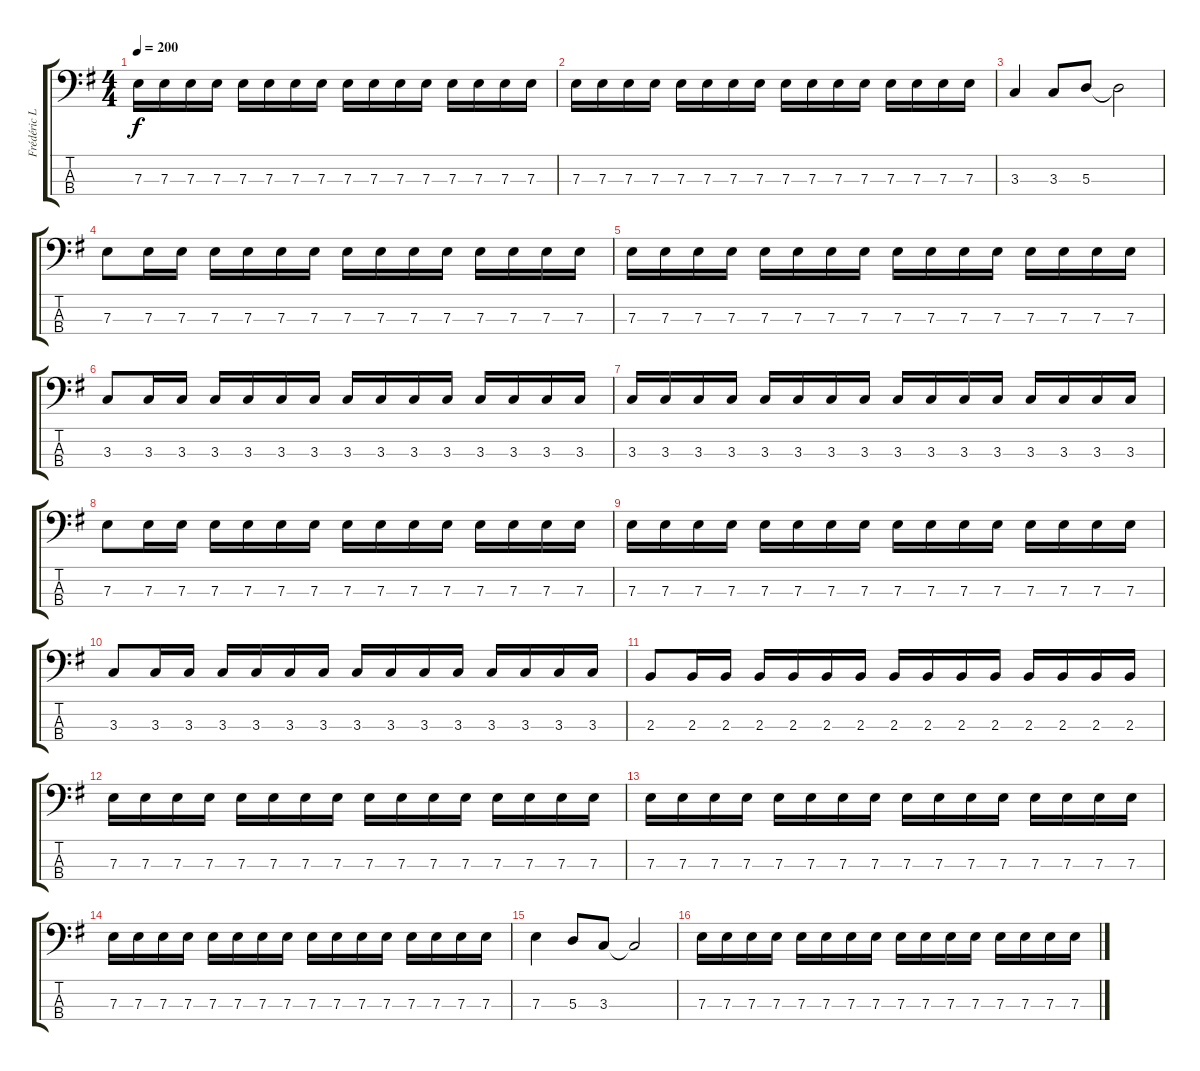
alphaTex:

\track ("Frédéric Leclercq" "Frédéric L") {instrument electricbasspick}
\staff {score tabs}
\tuning (G2 D2 A1 E1) {hide}
\ts (4 4)
\tempo 200
\clef f4
\ks g
7.3.16{dy f} 7.3.16 7.3.16 7.3.16 7.3.16 7.3.16 7.3.16 7.3.16 7.3.16 7.3.16 7.3.16 7.3.16 7.3.16 7.3.16 7.3.16 7.3.16 |
7.3.16 7.3.16 7.3.16 7.3.16 7.3.16 7.3.16 7.3.16 7.3.16 7.3.16 7.3.16 7.3.16 7.3.16 7.3.16 7.3.16 7.3.16 7.3.16 |
3.3.4 3.3.8 5.3.8 5.3{t}.2 |
7.3.8 7.3.16 7.3.16 7.3.16 7.3.16 7.3.16 7.3.16 7.3.16 7.3.16 7.3.16 7.3.16 7.3.16 7.3.16 7.3.16 7.3.16 |
7.3.16 7.3.16 7.3.16 7.3.16 7.3.16 7.3.16 7.3.16 7.3.16 7.3.16 7.3.16 7.3.16 7.3.16 7.3.16 7.3.16 7.3.16 7.3.16 |
3.3.8 3.3.16 3.3.16 3.3.16 3.3.16 3.3.16 3.3.16 3.3.16 3.3.16 3.3.16 3.3.16 3.3.16 3.3.16 3.3.16 3.3.16 |
3.3.16 3.3.16 3.3.16 3.3.16 3.3.16 3.3.16 3.3.16 3.3.16 3.3.16 3.3.16 3.3.16 3.3.16 3.3.16 3.3.16 3.3.16 3.3.16 |
7.3.8 7.3.16 7.3.16 7.3.16 7.3.16 7.3.16 7.3.16 7.3.16 7.3.16 7.3.16 7.3.16 7.3.16 7.3.16 7.3.16 7.3.16 |
7.3.16 7.3.16 7.3.16 7.3.16 7.3.16 7.3.16 7.3.16 7.3.16 7.3.16 7.3.16 7.3.16 7.3.16 7.3.16 7.3.16 7.3.16 7.3.16 |
3.3.8 3.3.16 3.3.16 3.3.16 3.3.16 3.3.16 3.3.16 3.3.16 3.3.16 3.3.16 3.3.16 3.3.16 3.3.16 3.3.16 3.3.16 |
2.3.8 2.3.16 2.3.16 2.3.16 2.3.16 2.3.16 2.3.16 2.3.16 2.3.16 2.3.16 2.3.16 2.3.16 2.3.16 2.3.16 2.3.16 |
7.3.16 7.3.16 7.3.16 7.3.16 7.3.16 7.3.16 7.3.16 7.3.16 7.3.16 7.3.16 7.3.16 7.3.16 7.3.16 7.3.16 7.3.16 7.3.16 |
7.3.16 7.3.16 7.3.16 7.3.16 7.3.16 7.3.16 7.3.16 7.3.16 7.3.16 7.3.16 7.3.16 7.3.16 7.3.16 7.3.16 7.3.16 7.3.16 |
7.3.16 7.3.16 7.3.16 7.3.16 7.3.16 7.3.16 7.3.16 7.3.16 7.3.16 7.3.16 7.3.16 7.3.16 7.3.16 7.3.16 7.3.16 7.3.16 |
7.3.4 5.3.8 3.3.8 3.3{t}.2 |
7.3.16 7.3.16 7.3.16 7.3.16 7.3.16 7.3.16 7.3.16 7.3.16 7.3.16 7.3.16 7.3.16 7.3.16 7.3.16 7.3.16 7.3.16 7.3.16
